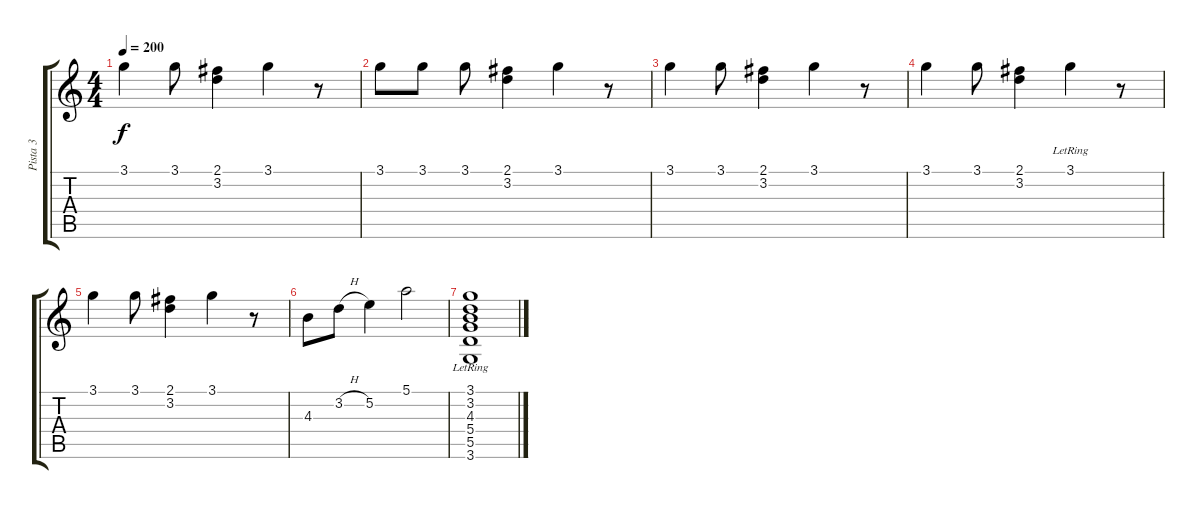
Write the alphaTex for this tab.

\track ("Pista 3" "Pista 3") {instrument distortionguitar}
\staff {score tabs}
\tuning (E4 B3 G3 D3 A2 E2) {hide}
\ts (4 4)
\tempo 200
\clef g2
\ks c
3.1.4{dy f} 3.1.8 (2.1 3.2).4 3.1.4 r.8 |
3.1.8 3.1.8 3.1.8 (2.1 3.2).4 3.1.4 r.8 |
3.1.4 3.1.8 (2.1 3.2).4 3.1.4 r.8 |
3.1.4 3.1.8 (2.1 3.2).4 3.1{lr}.4 r.8 |
3.1.4 3.1.8 (2.1 3.2).4 3.1.4 r.8 |
4.3.8 3.2{h}.8 5.2.4 5.1.2 |
(3.1{lr} 3.2{lr} 4.3{lr} 5.4{lr} 5.5{lr} 3.6{lr}).1
